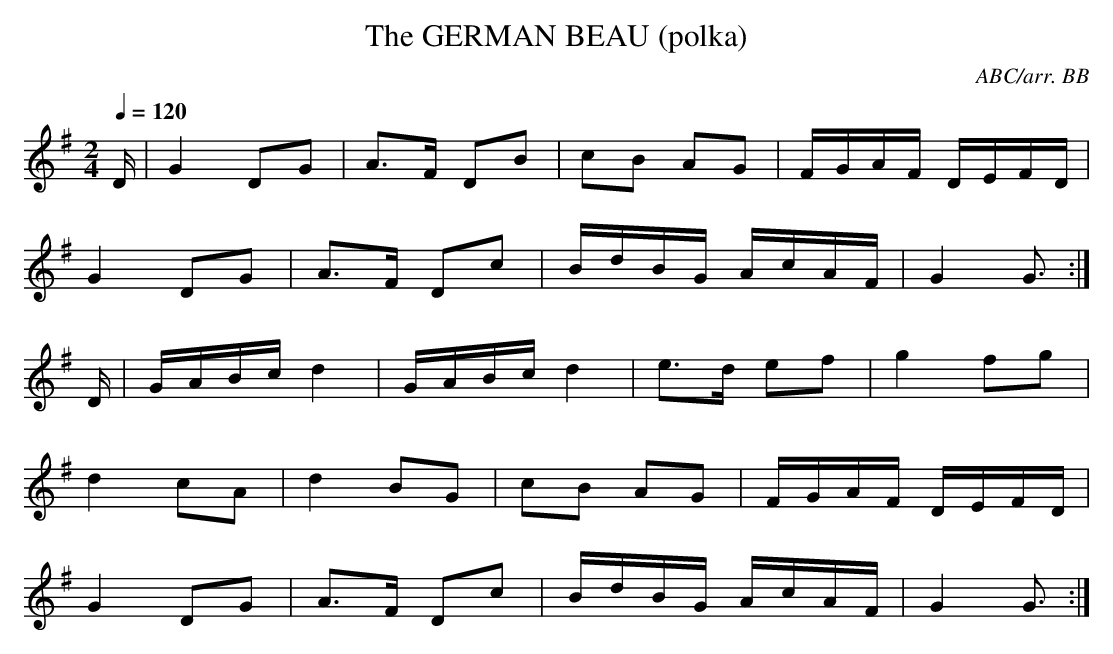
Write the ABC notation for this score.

X:1
T:GERMAN BEAU (polka), The
C:ABC/arr. BB
Q:1/4=120
M:2/4
L:1/16
K:G
D|G4 D2G2|A3F D2B2|c2B2 A2G2|FGAF DEFD|
G4 D2G2|A3F D2c2|BdBG AcAF|G4 G3 :|
D|GABc d4|GABc d4|e3d e2f2|g4 f2g2|
d4 c2A2|d4 B2G2|c2B2 A2G2|FGAF DEFD|
G4 D2G2|A3F D2c2|BdBG AcAF|G4 G3:|
